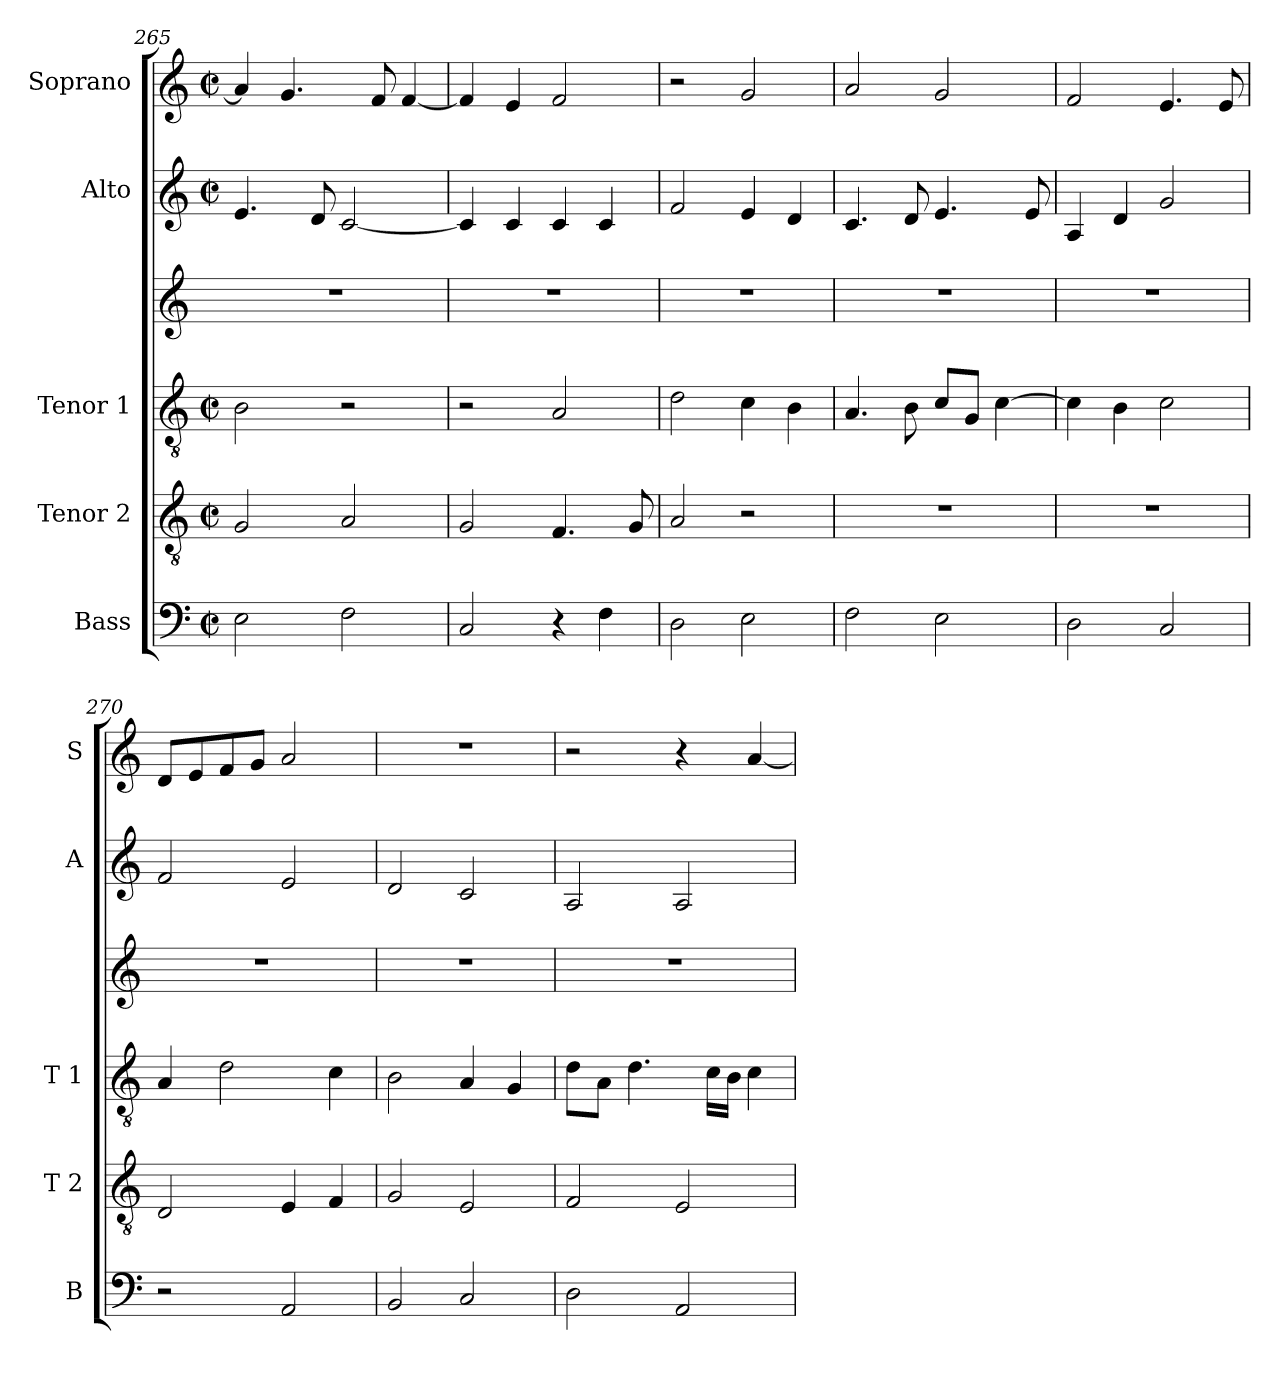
**kern	**kern	**kern	**kern	**kern	**kern
*part6	*part5	*part4	*part3	*part2	*part1
*staff6	*staff5	*staff4	*staff3	*staff2	*staff1
*I"Bass	*I"Tenor 2	*I"Tenor 1	*	*I"Alto	*I"Soprano
*I'B	*I'T 2	*I'T 1	*	*I'A	*I'S
!!LO:PB:g=z
*clefF4	*clefGv2	*clefGv2	*clefG2	*clefG2	*clefG2
*k[]	*k[]	*k[]	*k[]	*k[]	*k[]
*C:	*C:	*C:	*C:	*C:	*C:
*M2/2	*M2/2	*M2/2	*	*M2/2	*M2/2
*met(c|)	*met(c|)	*met(c|)	*	*met(c|)	*met(c|)
=265	=265	=265	=265	=265	=265
2E\	2G/	2B\	1r	4.e/	4a/]
.	.	.	.	.	4.g/
.	.	.	.	8d/	.
2F\	2A/	2r	.	[<2c/	.
.	.	.	.	.	8f/
.	.	.	.	.	[<4f/
=266	=266	=266	=266	=266	=266
2C/	2G/	2r	1r	4c/]	4f/]
.	.	.	.	4c/	4e/
4r	4.F/	2A/	.	4c/	2f/
4F\	.	.	.	4c/	.
.	8G/	.	.	.	.
=267	=267	=267	=267	=267	=267
2D\	2A/	2d\	1r	2f/	2r
2E\	2r	4c\	.	4e/	2g/
.	.	4B\	.	4d/	.
=268	=268	=268	=268	=268	=268
2F\	1r	4.A/	1r	4.c/	2a/
.	.	8B\	.	8d/	.
2E\	.	8c/L	.	4.e/	2g/
.	.	8G/J	.	.	.
.	.	[>4c\	.	.	.
.	.	.	.	8e/	.
=269	=269	=269	=269	=269	=269
2D\	1r	4c\]	1r	4A/	2f/
.	.	4B\	.	4d/	.
2C/	.	2c\	.	2g/	4.e/
.	.	.	.	.	8e/
=270	=270	=270	=270	=270	=270
2r	2D/	4A/	1r	2f/	8d/L
.	.	.	.	.	8e/
.	.	2d\	.	.	8f/
.	.	.	.	.	8g/J
2AA/	4E/	.	.	2e/	2a/
.	4F/	4c\	.	.	.
!!LO:LB:g=z
=271	=271	=271	=271	=271	=271
2BB/	2G/	2B\	1r	2d/	1r
2C/	2E/	4A/	.	2c/	.
.	.	4G/	.	.	.
=272	=272	=272	=272	=272	=272
2D\	2F/	8d\L	1r	2A/	2r
.	.	8A\J	.	.	.
.	.	4.d\	.	.	.
2AA/	2E/	.	.	2A/	4r
.	.	16c\LL	.	.	.
.	.	16B\JJ	.	.	.
.	.	4c\	.	.	[<4a/
=	=	=	=	=	=
*-	*-	*-	*-	*-	*-
